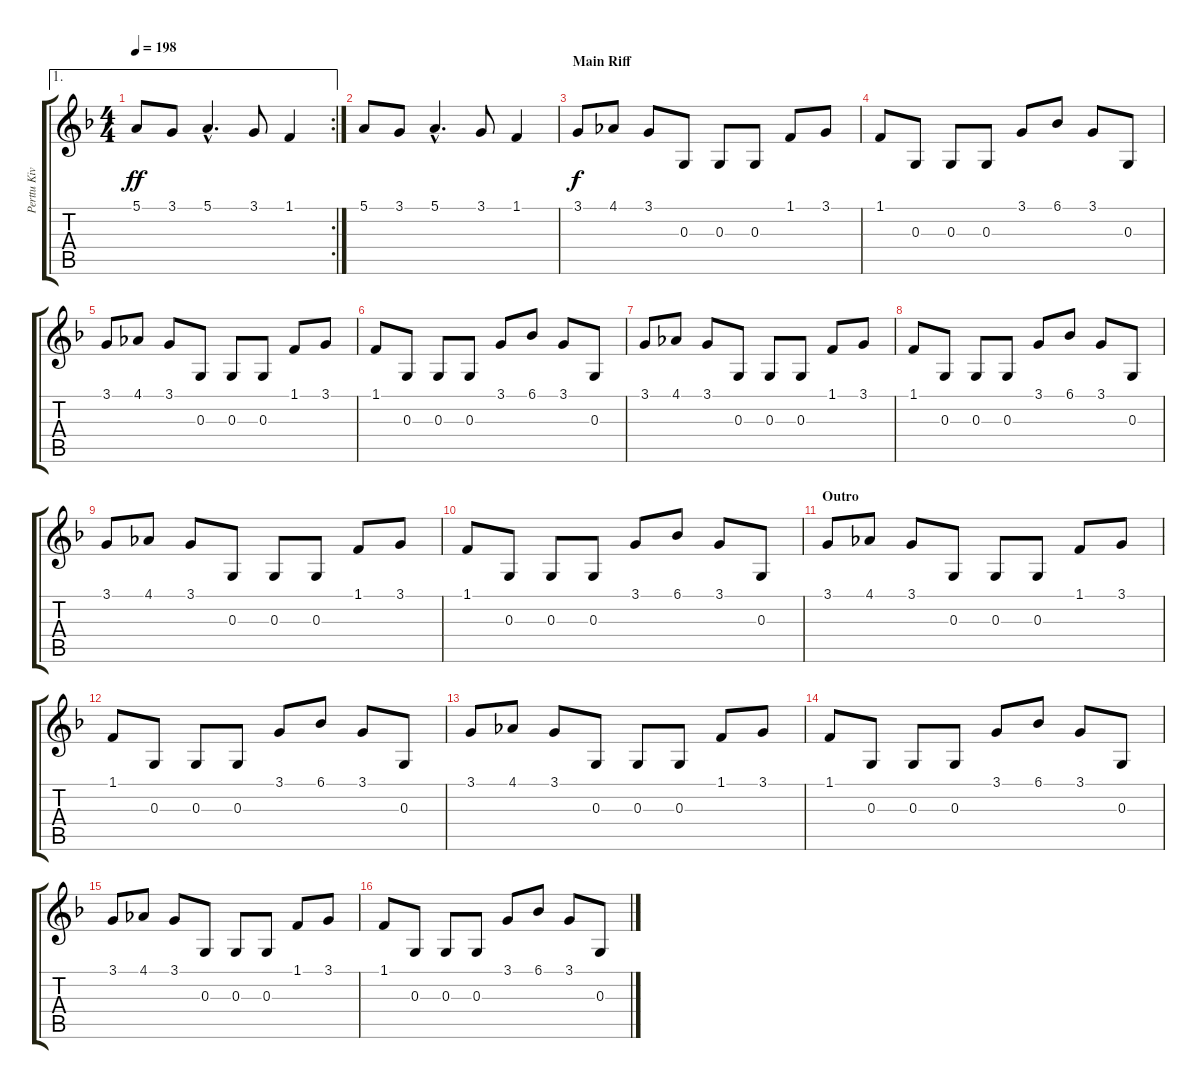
\track ("Perttu Kivilaakso - Lead Cello" "Perttu Kiv") {instrument cello}
\staff {score tabs}
\tuning (E4 B3 G3 D3 A2 E2) {hide}
\ae 1
\rc 2
\ts (4 4)
\tempo 198
\clef g2
\ks f
5.1.8{dy ff} 3.1.8 5.1{hac}.4{d} 3.1.8 1.1.4 |
5.1.8 3.1.8 5.1{hac}.4{d} 3.1.8 1.1.4 |
\section ("" "Main Riff")
3.1.8{dy f} 4.1.8 3.1.8 0.3.8 0.3.8 0.3.8 1.1.8 3.1.8 |
1.1.8 0.3.8 0.3.8 0.3.8 3.1.8 6.1.8 3.1.8 0.3.8 |
3.1.8 4.1.8 3.1.8 0.3.8 0.3.8 0.3.8 1.1.8 3.1.8 |
1.1.8 0.3.8 0.3.8 0.3.8 3.1.8 6.1.8 3.1.8 0.3.8 |
3.1.8 4.1.8 3.1.8 0.3.8 0.3.8 0.3.8 1.1.8 3.1.8 |
1.1.8 0.3.8 0.3.8 0.3.8 3.1.8 6.1.8 3.1.8 0.3.8 |
3.1.8 4.1.8 3.1.8 0.3.8 0.3.8 0.3.8 1.1.8 3.1.8 |
1.1.8 0.3.8 0.3.8 0.3.8 3.1.8 6.1.8 3.1.8 0.3.8 |
\section ("" "Outro")
3.1.8 4.1.8 3.1.8 0.3.8 0.3.8 0.3.8 1.1.8 3.1.8 |
1.1.8 0.3.8 0.3.8 0.3.8 3.1.8 6.1.8 3.1.8 0.3.8 |
3.1.8 4.1.8 3.1.8 0.3.8 0.3.8 0.3.8 1.1.8 3.1.8 |
1.1.8 0.3.8 0.3.8 0.3.8 3.1.8 6.1.8 3.1.8 0.3.8 |
3.1.8 4.1.8 3.1.8 0.3.8 0.3.8 0.3.8 1.1.8 3.1.8 |
1.1.8 0.3.8 0.3.8 0.3.8 3.1.8 6.1.8 3.1.8 0.3.8
